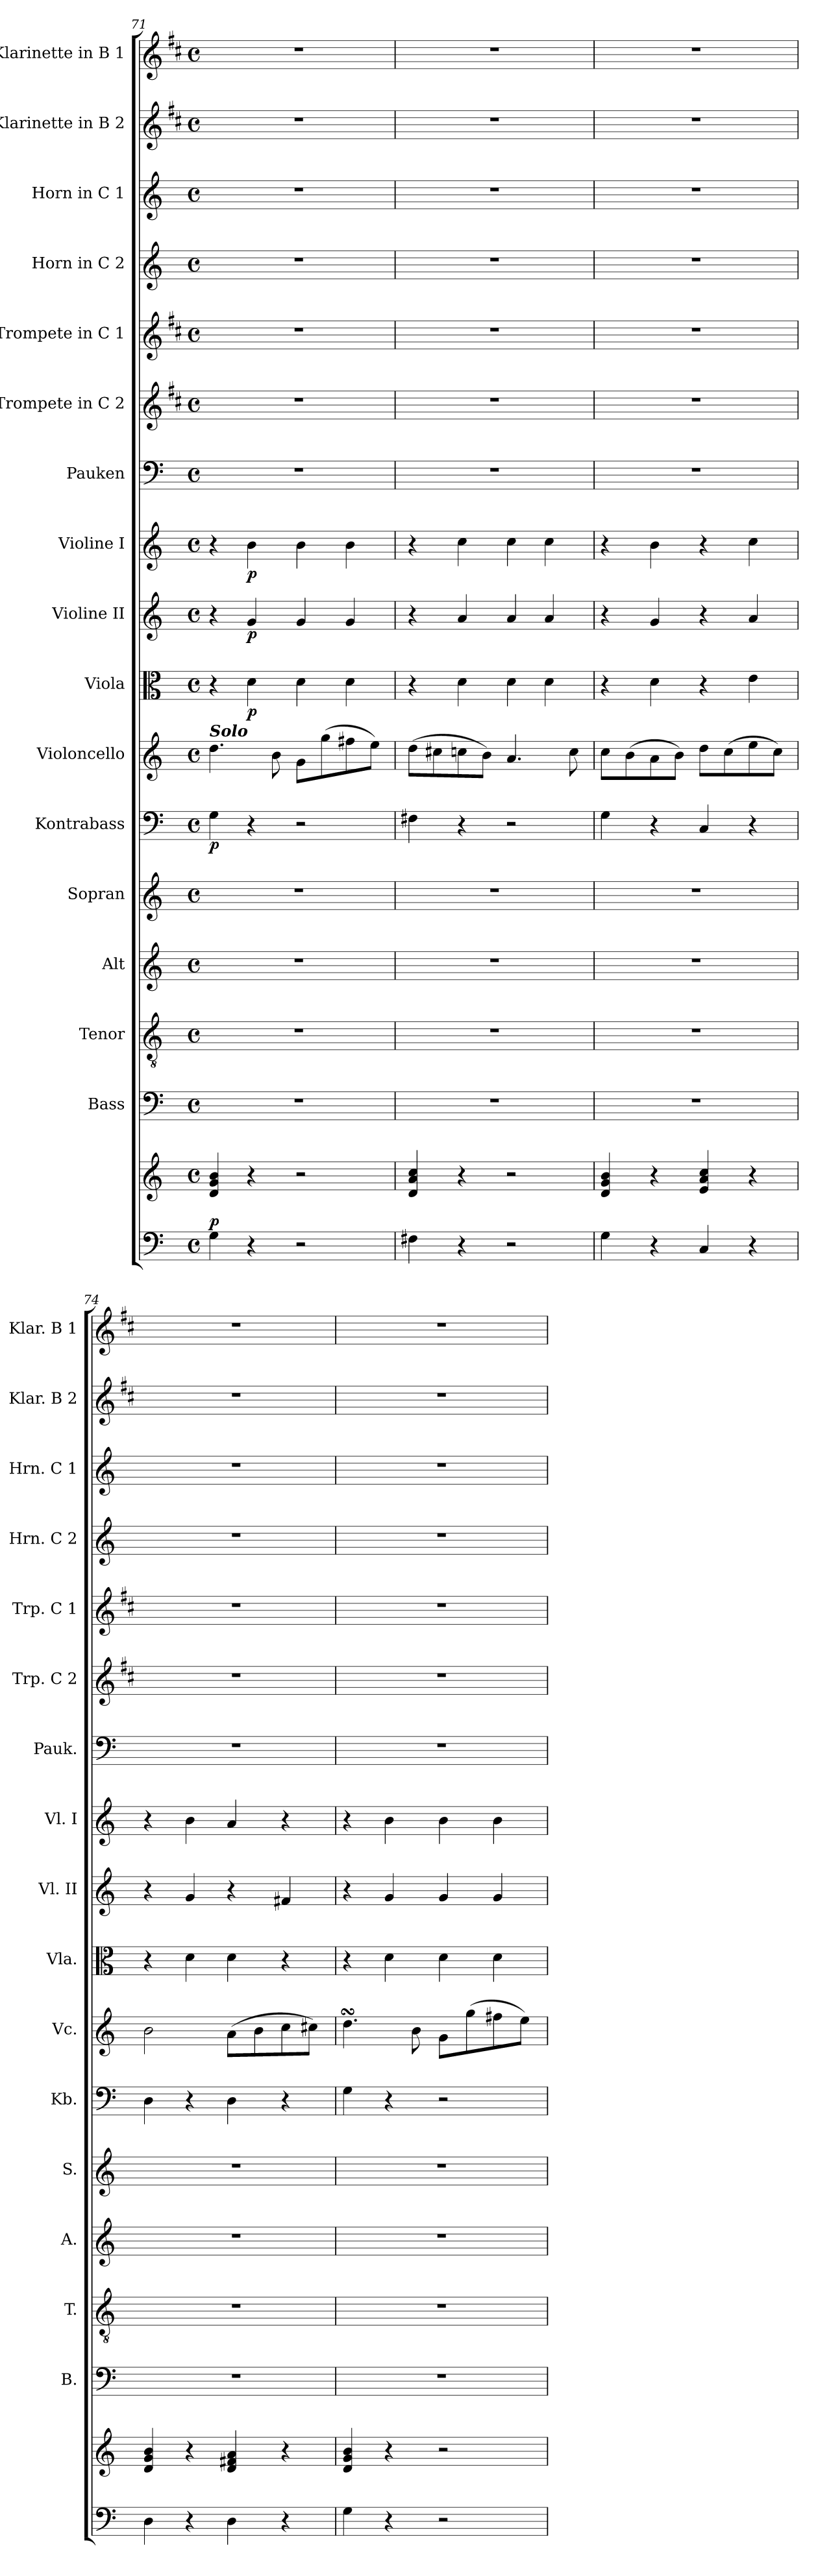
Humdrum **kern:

**kern	**kern	**dynam	**kern	**kern	**kern	**kern	**kern	**dynam	**kern	**kern	**dynam	**kern	**dynam	**kern	**dynam	**kern	**kern	**kern	**kern	**kern	**kern	**kern
*part17	*part17	*part17	*part16	*part15	*part14	*part13	*part12	*part12	*part11	*part10	*part10	*part9	*part9	*part8	*part8	*part7	*part6	*part5	*part4	*part3	*part2	*part1
*staff18	*staff17	*staff17/18	*staff16	*staff15	*staff14	*staff13	*staff12	*staff12	*staff11	*staff10	*staff10	*staff9	*staff9	*staff8	*staff8	*staff7	*staff6	*staff5	*staff4	*staff3	*staff2	*staff1
*	*	*	*I"Bass	*I"Tenor	*I"Alt	*I"Sopran	*I"Kontrabass	*	*I"Violoncello	*I"Viola	*	*I"Violine II	*	*I"Violine I	*	*I"Pauken	*I"Trompete in C 2	*I"Trompete in C 1	*I"Horn in C 2	*I"Horn in C 1	*I"Klarinette in B 2	*I"Klarinette in B 1
*	*	*	*I'B.	*I'T.	*I'A.	*I'S.	*I'Kb.	*	*I'Vc.	*I'Vla.	*	*I'Vl. II	*	*I'Vl. I	*	*I'Pauk.	*I'Trp. C 2	*I'Trp. C 1	*I'Hrn. C 2	*I'Hrn. C 1	*I'Klar. B 2	*I'Klar. B 1
*clefF4	*clefG2	*	*clefF4	*clefGv2	*clefG2	*clefG2	*clefF4	*	*clefG2	*clefC3	*	*clefG2	*	*clefG2	*	*clefF4	*clefG2	*clefG2	*clefG2	*clefG2	*clefG2	*clefG2
*	*	*	*	*	*	*	*ITrd7c12	*	*	*	*	*	*	*	*	*	*ITrd1c2	*ITrd1c2	*ITrd7c12	*ITrd7c12	*ITrd1c2	*ITrd1c2
*k[]	*k[]	*	*k[]	*k[]	*k[]	*k[]	*k[]	*	*k[]	*k[]	*	*k[]	*	*k[]	*	*k[]	*k[]	*k[]	*k[]	*k[]	*k[]	*k[]
*C:	*C:	*	*C:	*C:	*C:	*C:	*C:	*	*C:	*C:	*	*C:	*	*C:	*	*C:	*C:	*C:	*C:	*C:	*C:	*C:
*M4/4	*M4/4	*	*M4/4	*M4/4	*M4/4	*M4/4	*M4/4	*	*M4/4	*M4/4	*	*M4/4	*	*M4/4	*	*M4/4	*M4/4	*M4/4	*M4/4	*M4/4	*M4/4	*M4/4
*met(c)	*met(c)	*	*met(c)	*met(c)	*met(c)	*met(c)	*met(c)	*	*met(c)	*met(c)	*	*met(c)	*	*met(c)	*	*met(c)	*met(c)	*met(c)	*met(c)	*met(c)	*met(c)	*met(c)
=71	=71	=71	=71	=71	=71	=71	=71	=71	=71	=71	=71	=71	=71	=71	=71	=71	=71	=71	=71	=71	=71	=71
!	!	!	!	!	!	!	!	!	!LO:TX:a:Bi:t=Solo	!	!	!	!	!	!	!	!	!	!	!	!	!
!	!	!LO:DY:a=2	!	!	!	!	!	!LO:DY:b	!	!	!	!	!	!	!	!	!	!	!	!	!	!
4G\	4d/ 4g/ 4b/	p	1r	1r	1r	1r	4GG\	p	4.dd\	4r	.	4r	.	4r	.	1r	1r	1r	1r	1r	1r	1r
!	!	!	!	!	!	!	!	!	!	!	!LO:DY:b	!	!LO:DY:b	!	!LO:DY:b	!	!	!	!	!	!	!
4r	4r	.	.	.	.	.	4r	.	.	4d\	p	4g/	p	4b\	p	.	.	.	.	.	.	.
.	.	.	.	.	.	.	.	.	8b\	.	.	.	.	.	.	.	.	.	.	.	.	.
2r	2r	.	.	.	.	.	2r	.	8g\L	4d\	.	4g/	.	4b\	.	.	.	.	.	.	.	.
.	.	.	.	.	.	.	.	.	(>8gg\	.	.	.	.	.	.	.	.	.	.	.	.	.
.	.	.	.	.	.	.	.	.	8ff#X\	4d\	.	4g/	.	4b\	.	.	.	.	.	.	.	.
.	.	.	.	.	.	.	.	.	8ee\J)	.	.	.	.	.	.	.	.	.	.	.	.	.
=72	=72	=72	=72	=72	=72	=72	=72	=72	=72	=72	=72	=72	=72	=72	=72	=72	=72	=72	=72	=72	=72	=72
4F#X\	4d/ 4a/ 4cc/	.	1r	1r	1r	1r	4FF#X\	.	(>8dd\L	4r	.	4r	.	4r	.	1r	1r	1r	1r	1r	1r	1r
.	.	.	.	.	.	.	.	.	8cc#X\	.	.	.	.	.	.	.	.	.	.	.	.	.
4r	4r	.	.	.	.	.	4r	.	8ccn\	4d\	.	4a/	.	4cc\	.	.	.	.	.	.	.	.
.	.	.	.	.	.	.	.	.	8b\J)	.	.	.	.	.	.	.	.	.	.	.	.	.
2r	2r	.	.	.	.	.	2r	.	4.a/	4d\	.	4a/	.	4cc\	.	.	.	.	.	.	.	.
.	.	.	.	.	.	.	.	.	.	4d\	.	4a/	.	4cc\	.	.	.	.	.	.	.	.
.	.	.	.	.	.	.	.	.	8cc\	.	.	.	.	.	.	.	.	.	.	.	.	.
!!LO:PB:g=z
=73	=73	=73	=73	=73	=73	=73	=73	=73	=73	=73	=73	=73	=73	=73	=73	=73	=73	=73	=73	=73	=73	=73
4G\	4d/ 4g/ 4b/	.	1r	1r	1r	1r	4GG\	.	8cc\L	4r	.	4r	.	4r	.	1r	1r	1r	1r	1r	1r	1r
.	.	.	.	.	.	.	.	.	(>8b\	.	.	.	.	.	.	.	.	.	.	.	.	.
4r	4r	.	.	.	.	.	4r	.	8a\	4d\	.	4g/	.	4b\	.	.	.	.	.	.	.	.
.	.	.	.	.	.	.	.	.	8b\J)	.	.	.	.	.	.	.	.	.	.	.	.	.
4C/	4e/ 4a/ 4cc/	.	.	.	.	.	4CC/	.	8dd\L	4r	.	4r	.	4r	.	.	.	.	.	.	.	.
.	.	.	.	.	.	.	.	.	(>8cc\	.	.	.	.	.	.	.	.	.	.	.	.	.
4r	4r	.	.	.	.	.	4r	.	8ee\	4e\	.	4a/	.	4cc\	.	.	.	.	.	.	.	.
.	.	.	.	.	.	.	.	.	8cc\J)	.	.	.	.	.	.	.	.	.	.	.	.	.
=74	=74	=74	=74	=74	=74	=74	=74	=74	=74	=74	=74	=74	=74	=74	=74	=74	=74	=74	=74	=74	=74	=74
4D\	4d/ 4g/ 4b/	.	1r	1r	1r	1r	4DD\	.	2b\	4r	.	4r	.	4r	.	1r	1r	1r	1r	1r	1r	1r
4r	4r	.	.	.	.	.	4r	.	.	4d\	.	4g/	.	4b\	.	.	.	.	.	.	.	.
4D\	4d/ 4f#X/ 4a/	.	.	.	.	.	4DD\	.	(>8a\L	4d\	.	4r	.	4a/	.	.	.	.	.	.	.	.
.	.	.	.	.	.	.	.	.	8b\	.	.	.	.	.	.	.	.	.	.	.	.	.
4r	4r	.	.	.	.	.	4r	.	8cc\	4r	.	4f#X/	.	4r	.	.	.	.	.	.	.	.
.	.	.	.	.	.	.	.	.	8cc#X\J)	.	.	.	.	.	.	.	.	.	.	.	.	.
=75	=75	=75	=75	=75	=75	=75	=75	=75	=75	=75	=75	=75	=75	=75	=75	=75	=75	=75	=75	=75	=75	=75
4G\	4d/ 4g/ 4b/	.	1r	1r	1r	1r	4GG\	.	4.ddsSSS\	4r	.	4r	.	4r	.	1r	1r	1r	1r	1r	1r	1r
4r	4r	.	.	.	.	.	4r	.	.	4d\	.	4g/	.	4b\	.	.	.	.	.	.	.	.
.	.	.	.	.	.	.	.	.	8b\	.	.	.	.	.	.	.	.	.	.	.	.	.
2r	2r	.	.	.	.	.	2r	.	8g\L	4d\	.	4g/	.	4b\	.	.	.	.	.	.	.	.
.	.	.	.	.	.	.	.	.	(>8gg\	.	.	.	.	.	.	.	.	.	.	.	.	.
.	.	.	.	.	.	.	.	.	8ff#X\	4d\	.	4g/	.	4b\	.	.	.	.	.	.	.	.
.	.	.	.	.	.	.	.	.	8ee\J)	.	.	.	.	.	.	.	.	.	.	.	.	.
=	=	=	=	=	=	=	=	=	=	=	=	=	=	=	=	=	=	=	=	=	=	=
*-	*-	*-	*-	*-	*-	*-	*-	*-	*-	*-	*-	*-	*-	*-	*-	*-	*-	*-	*-	*-	*-	*-
